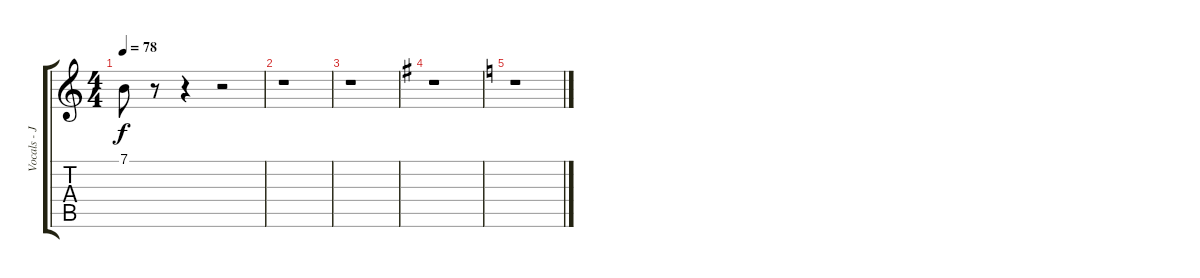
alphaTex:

\track ("Vocals - Jeff Martin" "Vocals - J") {instrument ocarina}
\staff {score tabs}
\tuning (E4 B3 G3 D3 A2 E2) {hide}
\ts (4 4)
\tempo 78
\clef g2
\ks c
7.1{t}.8{dy f} r.8 r.4 r.2 |
r.1 |
r.1 |
\ks g
r.1 |
\ks c
r.1
